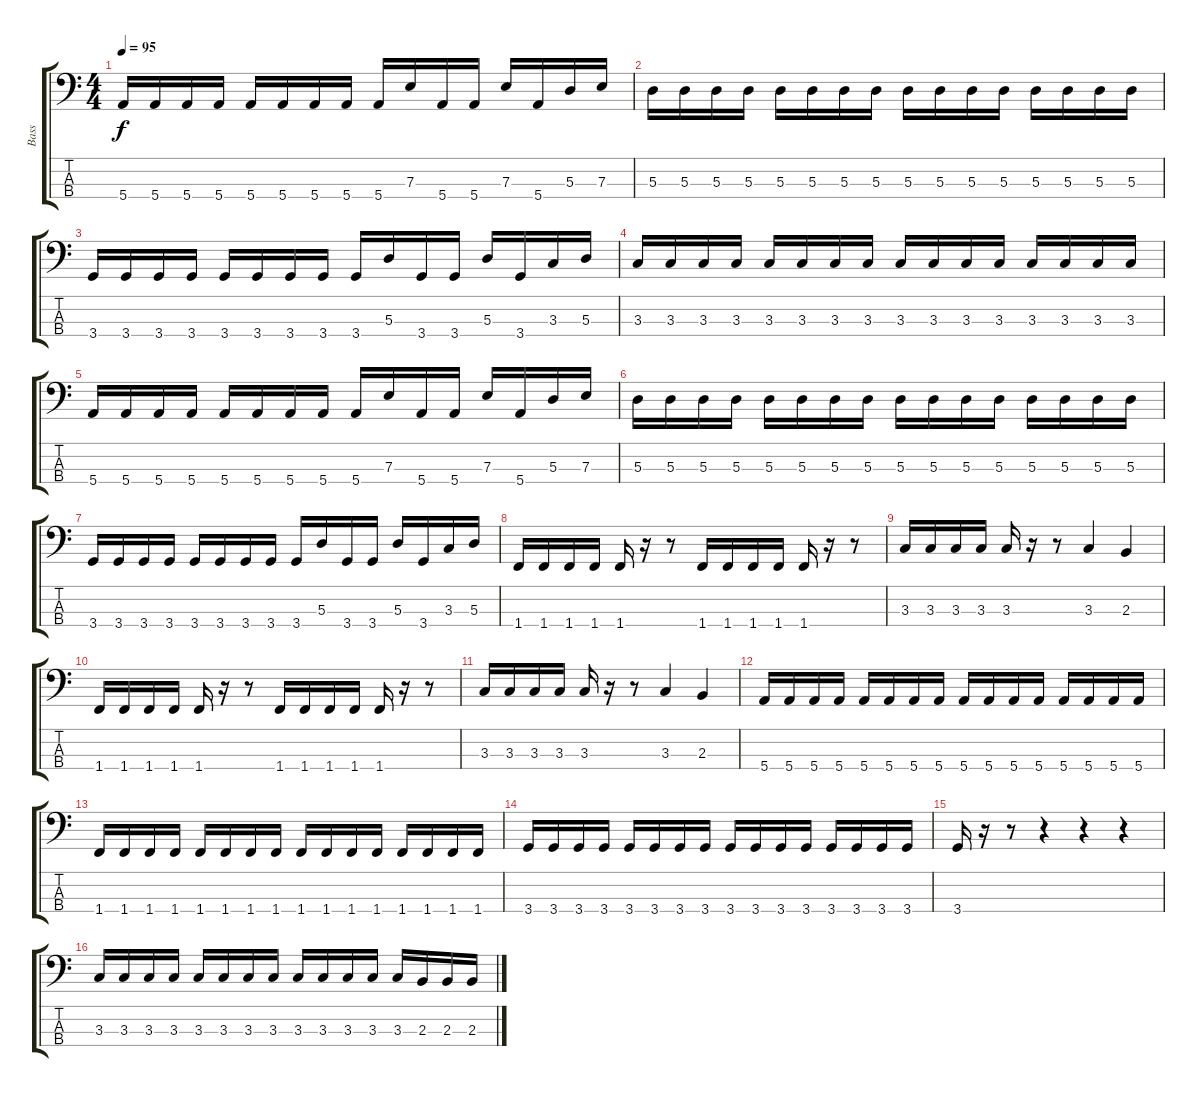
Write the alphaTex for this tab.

\track ("Bass" "Bass") {instrument electricbassfinger}
\staff {score tabs}
\tuning (G2 D2 A1 E1) {hide}
\ts (4 4)
\tempo 95
\clef f4
\ks c
5.4.16{dy f} 5.4.16 5.4.16 5.4.16 5.4.16 5.4.16 5.4.16 5.4.16 5.4.16 7.3.16 5.4.16 5.4.16 7.3.16 5.4.16 5.3.16 7.3.16 |
5.3.16 5.3.16 5.3.16 5.3.16 5.3.16 5.3.16 5.3.16 5.3.16 5.3.16 5.3.16 5.3.16 5.3.16 5.3.16 5.3.16 5.3.16 5.3.16 |
3.4.16 3.4.16 3.4.16 3.4.16 3.4.16 3.4.16 3.4.16 3.4.16 3.4.16 5.3.16 3.4.16 3.4.16 5.3.16 3.4.16 3.3.16 5.3.16 |
3.3.16 3.3.16 3.3.16 3.3.16 3.3.16 3.3.16 3.3.16 3.3.16 3.3.16 3.3.16 3.3.16 3.3.16 3.3.16 3.3.16 3.3.16 3.3.16 |
5.4.16 5.4.16 5.4.16 5.4.16 5.4.16 5.4.16 5.4.16 5.4.16 5.4.16 7.3.16 5.4.16 5.4.16 7.3.16 5.4.16 5.3.16 7.3.16 |
5.3.16 5.3.16 5.3.16 5.3.16 5.3.16 5.3.16 5.3.16 5.3.16 5.3.16 5.3.16 5.3.16 5.3.16 5.3.16 5.3.16 5.3.16 5.3.16 |
3.4.16 3.4.16 3.4.16 3.4.16 3.4.16 3.4.16 3.4.16 3.4.16 3.4.16 5.3.16 3.4.16 3.4.16 5.3.16 3.4.16 3.3.16 5.3.16 |
1.4.16 1.4.16 1.4.16 1.4.16 1.4.16 r.16 r.8 1.4.16 1.4.16 1.4.16 1.4.16 1.4.16 r.16 r.8 |
3.3.16 3.3.16 3.3.16 3.3.16 3.3.16 r.16 r.8 3.3.4 2.3.4 |
1.4.16 1.4.16 1.4.16 1.4.16 1.4.16 r.16 r.8 1.4.16 1.4.16 1.4.16 1.4.16 1.4.16 r.16 r.8 |
3.3.16 3.3.16 3.3.16 3.3.16 3.3.16 r.16 r.8 3.3.4 2.3.4 |
5.4.16 5.4.16 5.4.16 5.4.16 5.4.16 5.4.16 5.4.16 5.4.16 5.4.16 5.4.16 5.4.16 5.4.16 5.4.16 5.4.16 5.4.16 5.4.16 |
1.4.16 1.4.16 1.4.16 1.4.16 1.4.16 1.4.16 1.4.16 1.4.16 1.4.16 1.4.16 1.4.16 1.4.16 1.4.16 1.4.16 1.4.16 1.4.16 |
3.4.16 3.4.16 3.4.16 3.4.16 3.4.16 3.4.16 3.4.16 3.4.16 3.4.16 3.4.16 3.4.16 3.4.16 3.4.16 3.4.16 3.4.16 3.4.16 |
3.4.16 r.16 r.8 r.4 r.4 r.4 |
3.3.16 3.3.16 3.3.16 3.3.16 3.3.16 3.3.16 3.3.16 3.3.16 3.3.16 3.3.16 3.3.16 3.3.16 3.3.16 2.3.16 2.3.16 2.3.16
